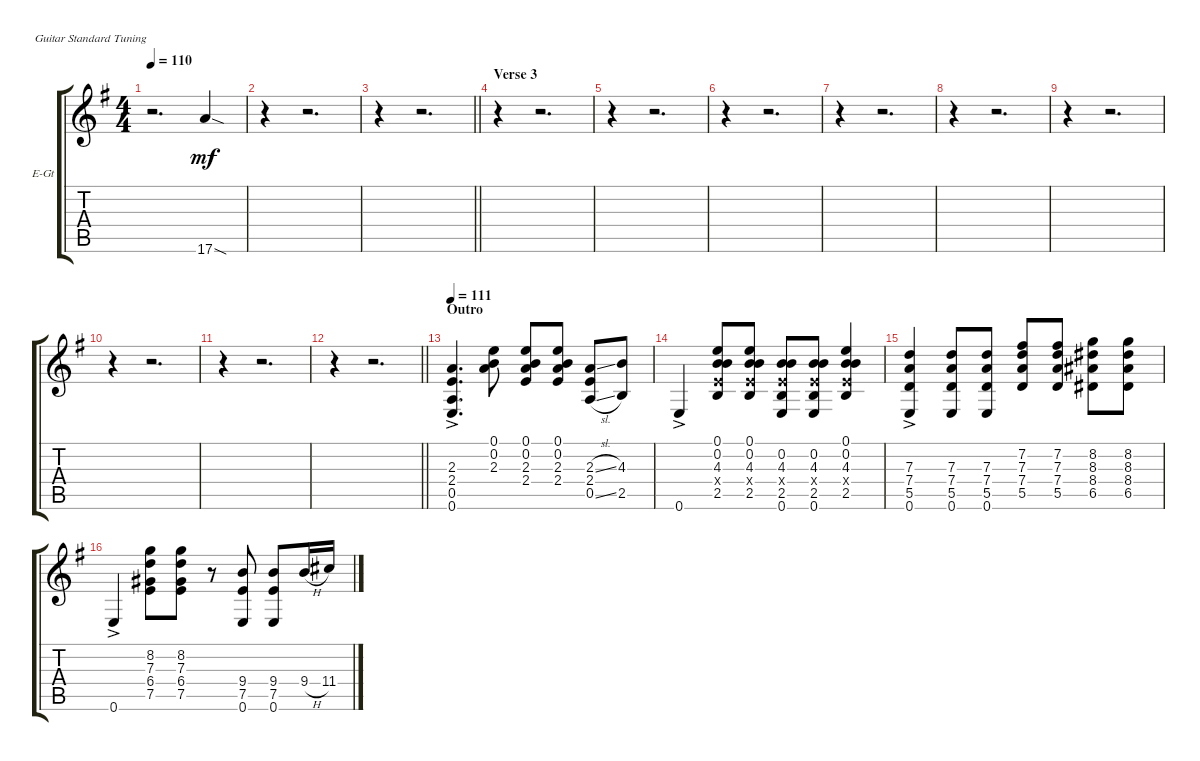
\bracketExtendMode groupsimilarinstruments
\firstSystemTrackNameOrientation horizontal
\otherSystemsTrackNameOrientation horizontal
\track ("Guitar: Jimi Hendrix Overdub (Fuzz Face)" "E-Gt") {instrument overdrivenguitar}
\staff {score tabs}
\tuning (E4 B3 G3 D3 A2 E2)
\ts (4 4)
\tempo 110
\clef g2
\ks g
r.2{d dy mf} 17.6{sod}.4 |
r.4 r.2{d} |
\barLineRight lightlight
r.4 r.2{d} |
\section ("" "Verse 3")
r.4 r.2{d} |
r.4 r.2{d} |
r.4 r.2{d} |
r.4 r.2{d} |
r.4 r.2{d} |
r.4 r.2{d} |
r.4 r.2{d} |
r.4 r.2{d} |
\barLineRight lightlight
r.4 r.2{d} |
\section ("" "Outro")
\tempo 111
(2.3{ac} 2.4{ac} 0.5{ac} 0.6{ac}).4{d} (0.1 0.2 2.3).8 (0.1 0.2 2.3 2.4).8 (0.1 0.2 2.3 2.4).8 (2.3{sl} 2.4 0.5{sl}).8 (4.3 2.5).8 |
0.6{ac}.4 (0.1 0.2 4.3 2.4{x} 2.5).8 (0.1 0.2 4.3 2.4{x} 2.5).8 (0.2 4.3 2.4{x} 2.5 0.6).8 (0.2 4.3 2.4{x} 2.5 0.6).8 (0.1 0.2 4.3 2.4{x} 2.5).4 |
(7.3{ac} 7.4{ac} 5.5{ac} 0.6{ac}).4 (7.3 7.4 5.5 0.6).8 (7.3 7.4 5.5 0.6).8 (7.2 7.3 7.4 5.5).8 (7.2 7.3 7.4 5.5).8 (8.2 8.3 8.4 6.5).8 (8.2 8.3 8.4 6.5).8 |
0.6{ac}.4 (8.2 7.3 6.4 7.5).8 (8.2 7.3 6.4 7.5).8 r.8 (9.4 7.5 0.6).8 (9.4 7.5 0.6).8 9.4{h}.16 11.4.16
